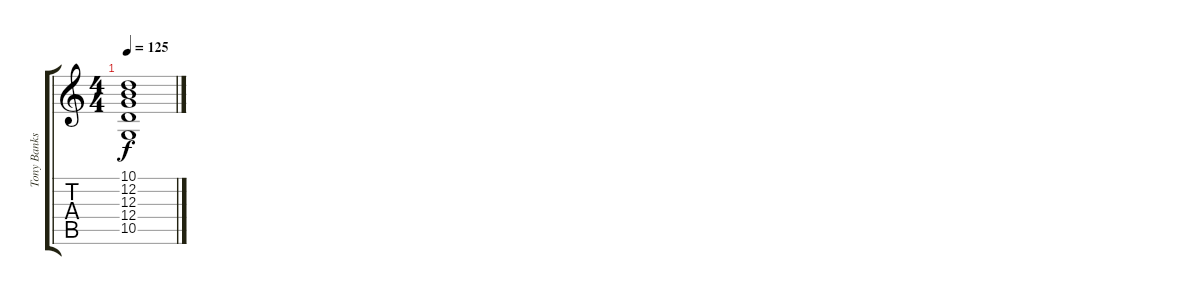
\track ("Tony Banks (keyboards)" "Tony Banks") {instrument drawbarorgan}
\staff {score tabs}
\tuning (E4 B3 G3 D3 A2 E2) {hide}
\ts (4 4)
\tempo 125
\clef g2
\ks c
(10.1{t} 12.2{t} 12.3{t} 12.4{t} 10.5{t}).1{dy f}
